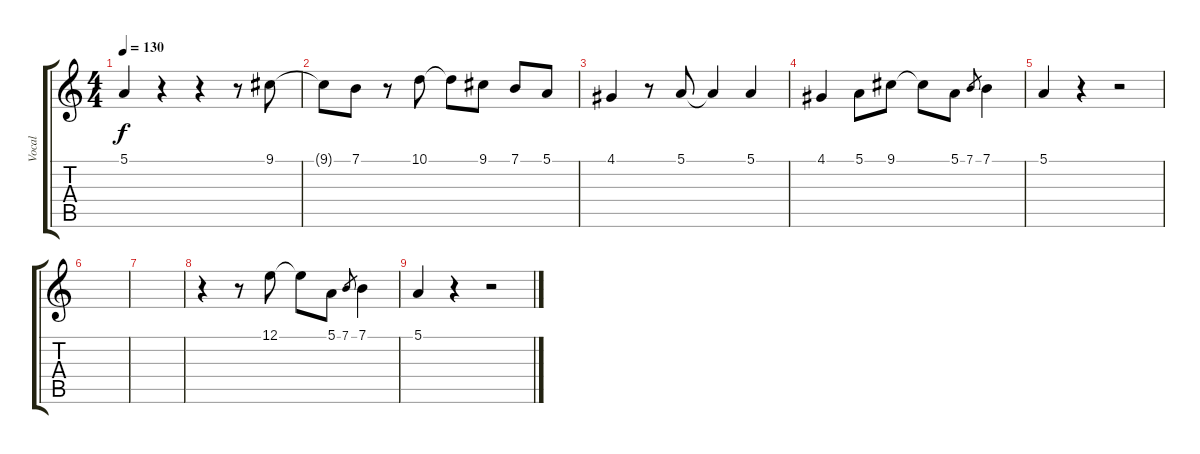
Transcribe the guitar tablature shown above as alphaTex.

\track ("Vocal" "Vocal") {instrument bassoon}
\staff {score tabs}
\tuning (E4 B3 G3 D3 A2 E2) {hide}
\ts (4 4)
\tempo 130
\clef g2
\ks c
5.1.4{dy f} r.4 r.4 r.8 9.1.8 |
9.1{t}.8 7.1.8 r.8 10.1.8 10.1{t}.8 9.1.8 7.1.8 5.1.8 |
4.1.4 r.8 5.1.8 5.1{t}.4 5.1.4 |
4.1.4 5.1.8 9.1.8 9.1{t}.8 5.1.8 7.1.8{gr} 7.1.4 |
5.1.4 r.4 r.2 |
|
|
r.4 r.8 12.1.8 12.1{t}.8 5.1.8 7.1.8{gr} 7.1.4 |
5.1.4 r.4 r.2
